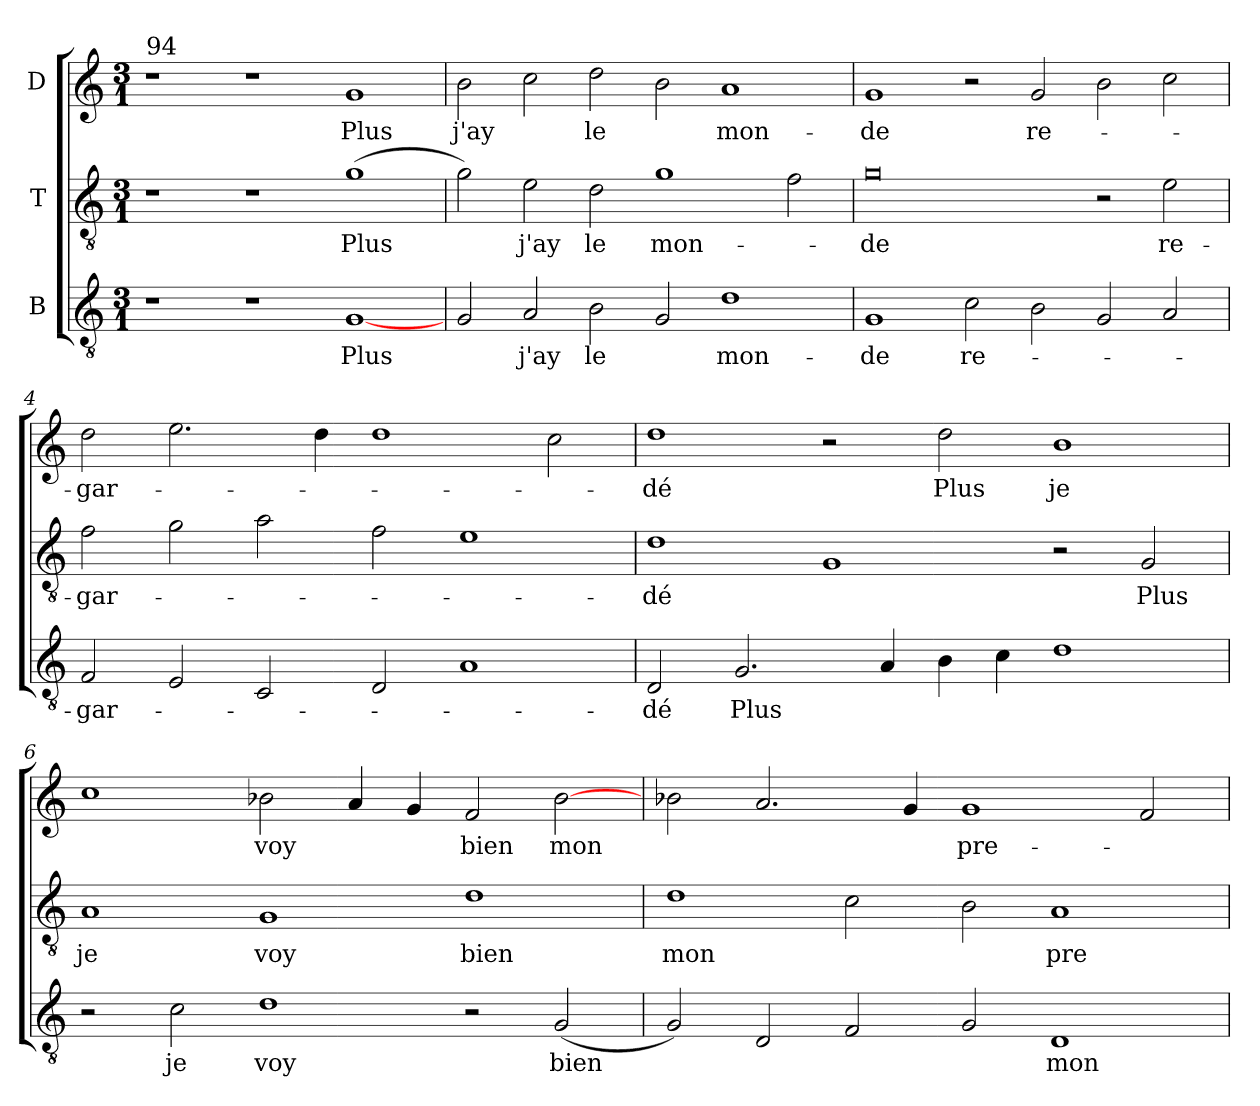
**kern	**text	**kern	**text	**kern	**text
*part3	*part3	*part2	*part2	*part1	*part1
*staff3	*staff3	*staff2	*staff2	*staff1	*staff1
*I"B	*	*I"T	*	*I"D	*
!!LO:PB:g=z
*clefGv2	*	*clefGv2	*	*clefG2	*
*ITrd7c12	*	*ITrd7c12	*	*	*
*k[]	*	*k[]	*	*k[]	*
*C:	*	*C:	*	*C:	*
*M3/1	*	*M3/1	*	*M3/1	*
=1	=1	=1	=1	=1	=1
!	!	!	!	!LO:TX:a:t=94	!
1r	.	1r	.	1r	.
1r	.	1r	.	1r	.
!	!LO:LY:b:color=#000000	!	!	!	!
!	!	!	!LO:LY:b:color=#000000	!	!
!	!	!	!	!	!LO:LY:b:color=#000000
[1GGi/	Plus	(1Gi\	Plus	1gi/	Plus
=2	=2	=2	=2	=2	=2
!	!	!	!	!	!LO:LY:b:color=#000000
2GGi/	.	2Gi\)	.	2bi\	j'ay
!	!LO:LY:b:color=#000000	!	!	!	!
!	!	!	!LO:LY:b:color=#000000	!	!
2AAi/	j'ay	2Ei\	j'ay	2cci\	.
!	!LO:LY:b:color=#000000	!	!	!	!
!	!	!	!LO:LY:b:color=#000000	!	!
!	!	!	!	!	!LO:LY:b:color=#000000
2BBi\	le	2Di\	le	2ddi\	le
!	!	!	!LO:LY:b:color=#000000	!	!
2GGi/	.	1Gi\	mon-	2bi\	.
!	!LO:LY:b:color=#000000	!	!	!	!
!	!	!	!	!	!LO:LY:b:color=#000000
1Di\	mon-	.	.	1ai/	mon-
.	.	2Fi\	.	.	.
=3	=3	=3	=3	=3	=3
!	!LO:LY:b:color=#000000	!	!	!	!
!	!	!	!LO:LY:b:color=#000000	!	!
!	!	!	!	!	!LO:LY:b:color=#000000
1GGi/	-de	0Gi\	-de	1gi/	-de
!	!LO:LY:b:color=#000000	!	!	!	!
2Ci\	re-	.	.	2r	.
!	!	!	!	!	!LO:LY:b:color=#000000
2BBi\	.	.	.	2gi/	re-
2GGi/	.	2r	.	2bi\	.
!	!	!	!LO:LY:b:color=#000000	!	!
2AAi/	.	2Ei\	re-	2cci\	.
=4	=4	=4	=4	=4	=4
!	!LO:LY:b:color=#000000	!	!	!	!
!	!	!	!LO:LY:b:color=#000000	!	!
!	!	!	!	!	!LO:LY:b:color=#000000
2FFi/	-gar-	2Fi\	-gar-	2ddi\	-gar-
2EEi/	.	2Gi\	.	2.eei\	.
2CCi/	.	2Ai\	.	.	.
.	.	.	.	4ddi\	.
2DDi/	.	2Fi\	.	1ddi\	.
1AAi/	.	1Ei\	.	.	.
.	.	.	.	2cci\	.
!!LO:LB:g=z
=5	=5	=5	=5	=5	=5
!	!LO:LY:b:color=#000000	!	!	!	!
!	!	!	!LO:LY:b:color=#000000	!	!
!	!	!	!	!	!LO:LY:b:color=#000000
2DDi/	-dé	1Di\	-dé	1ddi\	-dé
!	!LO:LY:b:color=#000000	!	!	!	!
2.GGi/	Plus	.	.	.	.
.	.	1GGi/	.	2r	.
4AAi/	.	.	.	.	.
!	!	!	!	!	!LO:LY:b:color=#000000
4BBi\	.	.	.	2ddi\	Plus
4Ci\	.	.	.	.	.
!	!	!	!	!	!LO:LY:b:color=#000000
1Di\	.	2r	.	1bi/	je
!	!	!	!LO:LY:b:color=#000000	!	!
.	.	2GGi/	Plus	.	.
=6	=6	=6	=6	=6	=6
!	!	!	!LO:LY:b:color=#000000	!	!
2r	.	1AAi/	je	1cci\	.
!	!LO:LY:b:color=#000000	!	!	!	!
2Ci\	je	.	.	.	.
!	!LO:LY:b:color=#000000	!	!	!	!
!	!	!	!LO:LY:b:color=#000000	!	!
!	!	!	!	!	!LO:LY:b:color=#000000
1Di\	voy	1GGi/	voy	2b-Xi\	voy
.	.	.	.	4ai/	.
.	.	.	.	4gi/	.
!	!	!	!LO:LY:b:color=#000000	!	!
!	!	!	!	!	!LO:LY:b:color=#000000
2r	.	1Di\	bien	2fi/	bien
!	!LO:LY:b:color=#000000	!	!	!	!
!	!	!	!	!	!LO:LY:b:color=#000000
(2GGi/	bien	.	.	[2b-i\	mon
=7	=7	=7	=7	=7	=7
!	!	!	!LO:LY:b:color=#000000	!	!
2GGi/)	.	1Di\	mon	2b-i\	.
2DDi/	.	.	.	2.ai/	.
2FFi/	.	2Ci\	.	.	.
.	.	.	.	4gi/	.
!	!	!	!	!	!LO:LY:b:color=#000000
2GGi/	.	2BBi\	.	1gi/	pre-
!	!LO:LY:b:color=#000000	!	!	!	!
!	!	!	!LO:LY:b:color=#000000	!	!
1DDi/	mon	1AAi/	pre-	.	.
.	.	.	.	2fi/	.
=	=	=	=	=	=
*-	*-	*-	*-	*-	*-
